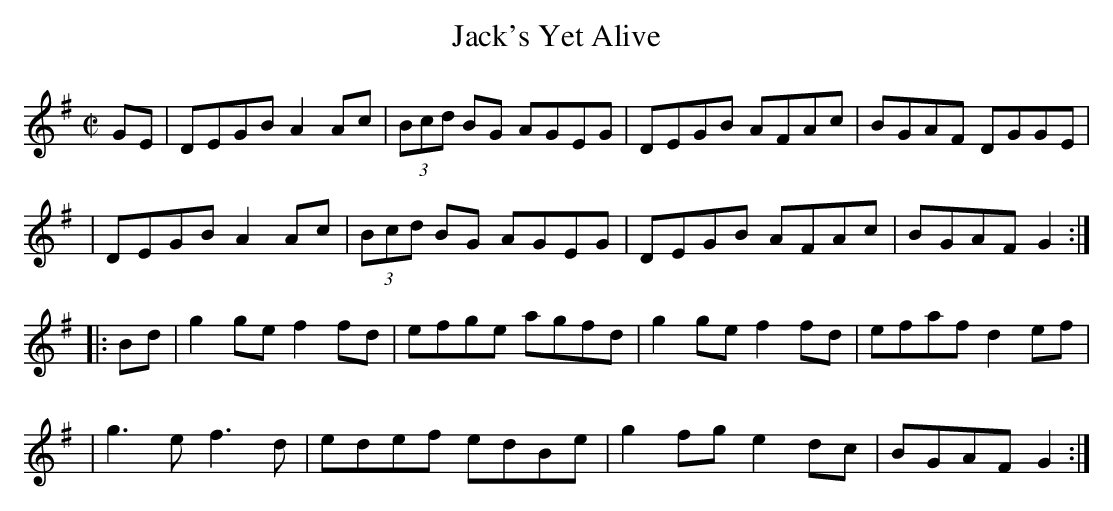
X:1
T: Jack's Yet Alive
M: C|
L: 1/8
K: G
GE \
| DEGB A2Ac | (3Bcd BG AGEG | DEGB AFAc | BGAF DGGE |
| DEGB A2Ac | (3Bcd BG AGEG | DEGB AFAc | BGAF G2 :|
|: Bd \
| g2ge f2fd | efge agfd | g2ge f2fd | efaf d2ef |
| g3e f3d | edef edBe | g2fg e2dc | BGAF G2 :|
